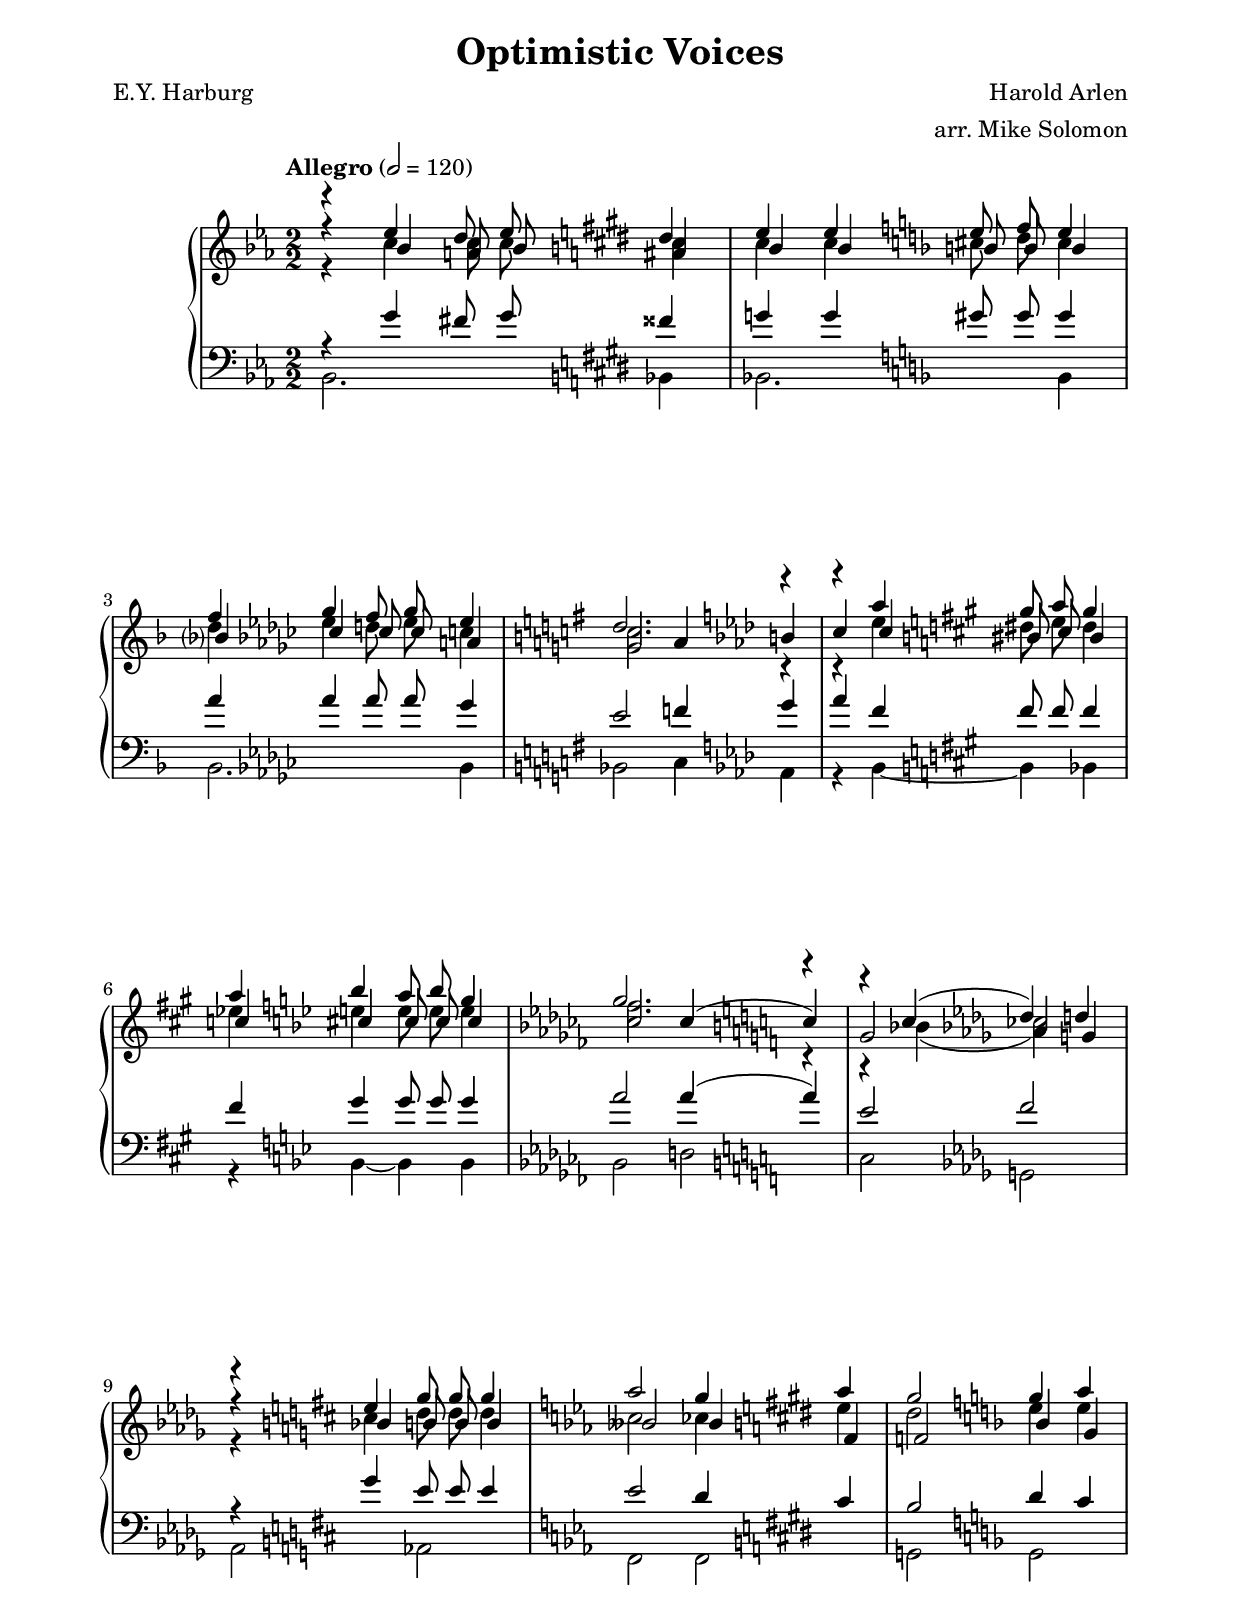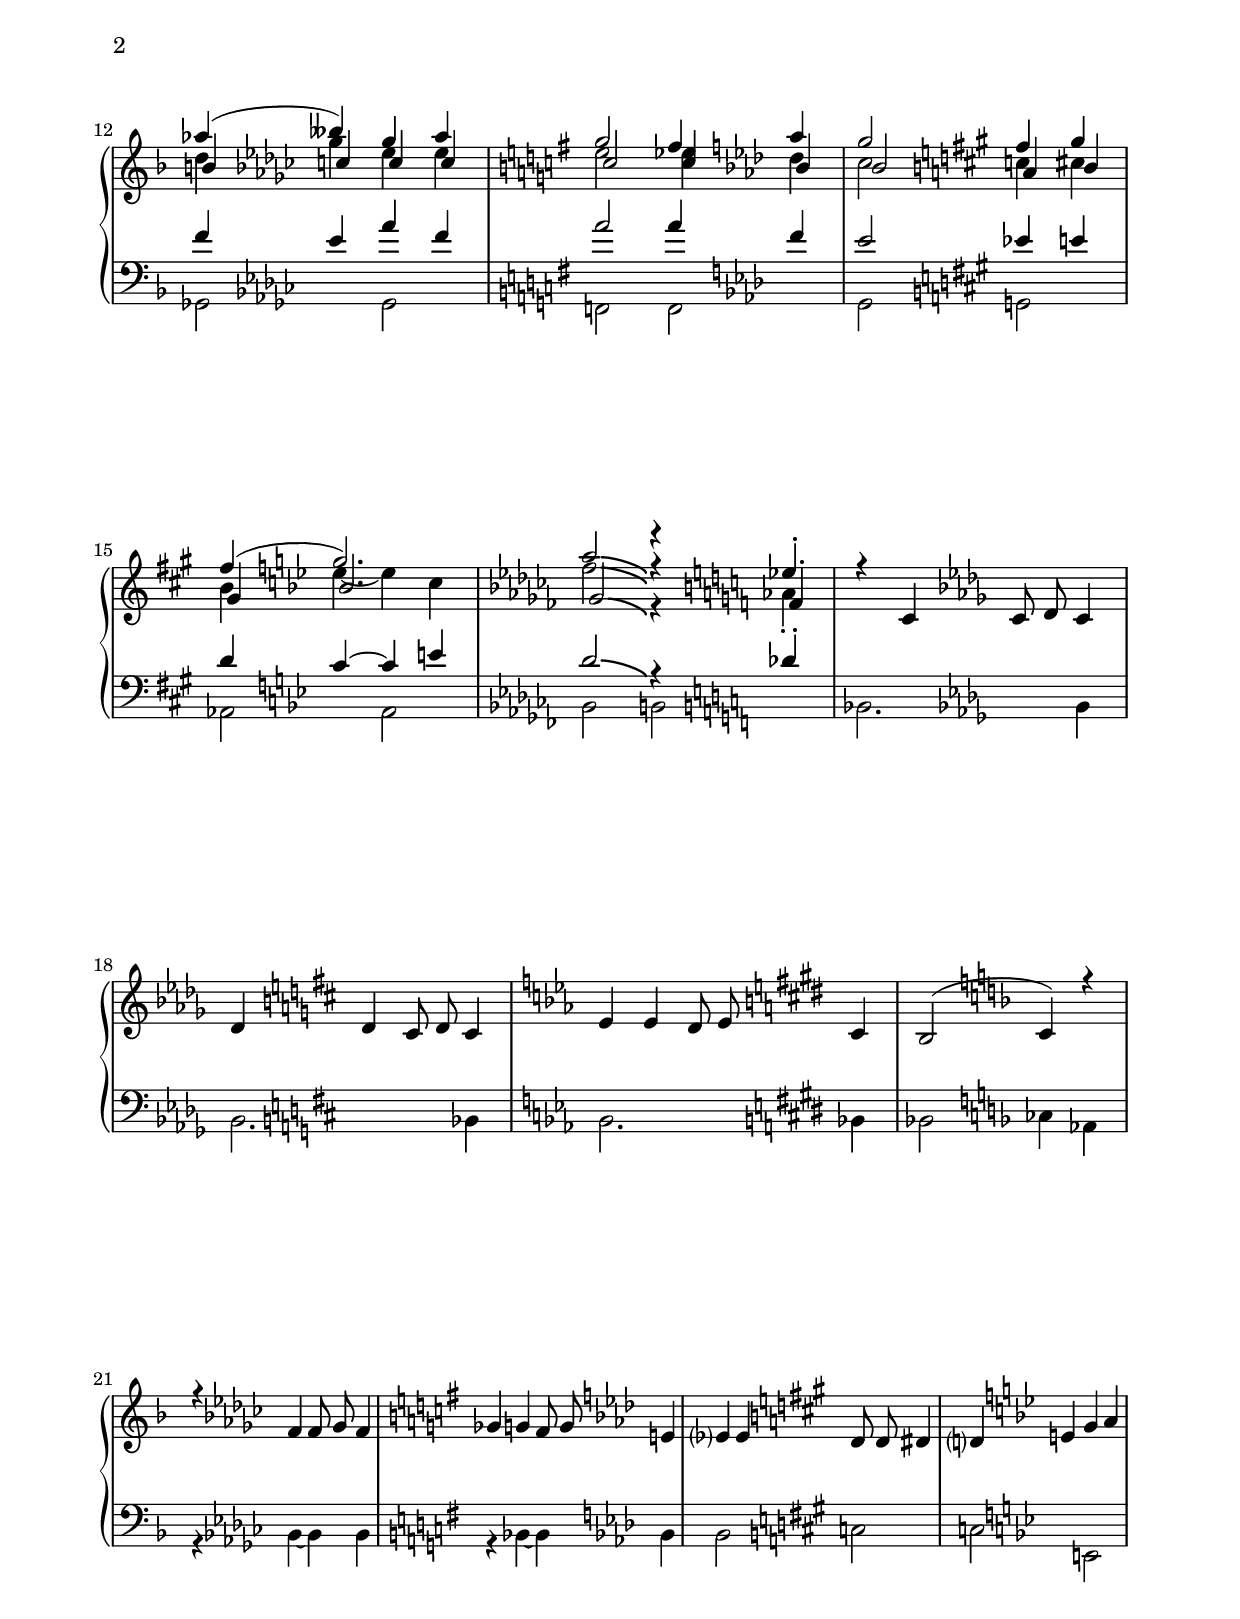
\version "2.17.0"
\include "defs-devel.ly"
\paper {
  footnote-separator-markup = \markup { \column { " "\override #`(span-factor . 1/5) { \draw-hline } }}
  footnote-padding = 5\mm
  top-system-spacing = #'((basic-distance . 1) (minimum-distance . 0) (padding . 1) (stretchability . 40))
  bottom-system-spacing = #'((basic-distance . 1) (minimum-distance . 0) (padding . 1) (stretchability . 50))
  ragged-right = ##f
  left-margin = 0.75\in
  right-margin = 0.75\in
  top-margin = 0.5\in
  bottom-margin = 0.6\in
  ragged-last-bottom = ##f
  %max-systems-per-page = #2
}

#(ly:set-option 'point-and-click #f)

MyRed = \Red
MyBlack = \Black
myred = \once \override NoteHead.color = #red
myblack = \revert NoteHead.color
%MyRed = \revert NoteHead.color
%MyBlack = \revert NoteHead.color
%myred = \revert NoteHead.color
%myblack = \revert NoteHead.color

agogic = #(make-articulation "downbow")

\header {
  title = "Optimistic Voices"
  %subtitle = \markup { for Ahti Sonninen }
  composer = "Harold Arlen"
  poet = "E.Y. Harburg"
  arranger = "arr. Mike Solomon"
}

nothing = {}

marks = {
  \time 2/2
  \tempo "Allegro" 2=120
  \key ees \major
  s2.
  \key e \major
  s2.
  \key f \major
  s2.
  \key ges \major
  s2.
  \key g \major
  s2.
  \key aes \major
  s2.
  \key a \major
  s2.
  \key bes \major
  s2.
  \key ces \major
  s2.
  \key c \major
  s2.
  \key des \major
  s2.
  \key d \major
  s2.
  \key ees \major
  s2.
  \key e \major
  s2.
  \key f \major
  s2.
  \key ges \major
  s2.
  \key g \major
  s2.
  \key aes \major
  s2.
  \key a \major
  s2.
  \key bes \major
  s2.
  \key ces \major
  s2.
  \key c \major
  s2.
  \key des \major
  s2.
  \key d \major
  s2.
  \key ees \major
  s2.
  \key e \major
  s2.
  \key f \major
  s2.
  \key ges \major
  s2.
  \key g \major
  s2.
  \key aes \major
  s2.
  \key a \major
  s2.
  \key bes \major
  s2.
}

prefatoryMatter = {
  #(set-accidental-style 'modern-cautionary)
}

soprano = \relative c'' { \autoBeamOff
  \prefatoryMatter
  %{ees%} r4 ees d8 ees %{e%} dis4 |
  e e %{f%} e8 f e4 |
  f %{ges%} ges f8 ges ees4 %{g%} |
  d2. %{aes%} r4 |
  %%%
  r4 aes' %{a%} gis8 a gis4 |
  a4 %{bes%} bes a8 bes g4 %{ces%} |
  ges2. %{c%} r4 |
  r4 c, %{des%} ( des ) d |  %% TT sub...
  %%%%
  r4 %{d%} e4 g8 g g4 %{ees%} |
  aes2 g4 %{e%} a |
  gis2 %{f%} g4 a |
  aes4 ( %{ges%} beses4 ) ges aes |
  %%%
  %{g%} g2 fis4 %{aes%} aes4 |
  g2 %{a%} fis4 gis |
  fis4 %{bes%} ( g2. ) |
  aes2-\bendAfter #-3 r4 ees4-. |
  %%%
  r4 c,4 %{des%} c8 des c4 |
  des4 %{d%} d cis8 d cis4 |
  %{ees%} ees4 ees d8 ees %{e%} cis4 |
  b2 ( %{f%} c4 ) r4 |
  r4 f %{ges%} f8 ges f4 |
  ges4 %{g%} g fis8 g e4 |
  %{aes%} ees ees d8 d %{a%} dis4 |
  d4 e %{bes%} g a 
  
}

sopranoWords = \lyricmode {
}

mezzo = \relative c'' { \autoBeamOff
  \prefatoryMatter
  r4 c c8 c cis4 |
  cis cis cis8 d cis4 |
  d ees d8 ees c4 |
  c2. r4 |
  r ees dis8 e8 dis4 |
  ees e e8 e e4 |
  fes2. r4 |
  r4 bes, ( ces2 ) |
  r4 cis4 d8 d d4 |
  c2 ces4 e |
  dis2 e4 e |
  d ges ees ees |
  e2 ees4 des |
  c2 c4 cis |
  b4 ees4 ~ ees c |
  fes2-\bendAfter #-3 r4 aes,-. |
}

mezzoWords = \lyricmode {
}

alto = \relative c'' { \autoBeamOff
  \prefatoryMatter
  r4 bes a8 bes ais4 |
  b4 b b8 b b4 |
  bes ces ces8 ces a4 |
  g2 a4 b |
  c4 c4 bis8 cis8 bis4 |
  c cis cis8 cis cis4 |
  ces2 ces4 ( c ) |
  g2 aes4 g |
  r4 bes b8 b b4 |
  beses2 beses4 fis |
  f2 bes4 g |
  b4 c c c |
  c2 c4 bes |
  bes2 a4 b4 |
  gis bes2. |
  ges2-\bendAfter #-3 r4 f-. |
}

altoWords = \lyricmode {
}
%e b' d g
tenor = \relative c'' {
  \autoBeamOff
  \prefatoryMatter
  \clef "treble_8"
  r4 g fis8 g fisis4 |
  g g gis8 gis gis4 |
  a aes4 aes8 aes ges4 |
  e2 f4 g |
  aes4 f fis8 fis fis4 |
  fis g g8 g g4 |
  aes2 aes4 ( a ) |
  e2 f2 | 
  r4 g e8 e e4 |
  ees2 d4 cis |
  b2 d4 c |
  f4 ees aes f |
  a2 a4 f |
  ees2 ees4 e4 |
  d4 c ~ c4 e |
  des2-\bendAfter #-3 r4 des-. | % jajaja TT Sub h4x0r
}

tenorWords = \lyricmode {
}

bass = \relative c {
  \autoBeamOff
  \prefatoryMatter
  \clef bass
  bes2. bes4 |
  bes2. bes4 |
  bes2. bes4 |
  bes2 c4 aes |
  r4 bes ~ bes bes |
  r4 bes ~ bes bes |
  bes2 d |
  c g |
  aes2 aes
  f f |
  g2 g |
  ges ges |
  f f |
  g g |
  aes a |
  bes b |
  bes2. bes4 |
  bes2. bes4 |
  bes2. bes4 |
  bes2 ces4 aes |
  r4 bes ~ bes bes |
  r4 bes ~ bes bes |  
  bes2 c |
  c e, |
}

bassWords = \lyricmode {
}
%{
%%% SCORE
#(set-global-staff-size 16)

\score {
  \new ChoirStaff <<
    \new Staff \with { instrumentName = #"Marie" %shortInstrumentName = #"M."
} <<
      \new Voice = "soprano" { << { \numericTimeSignature
        \soprano
      } {
        \marks
      } {
        \nothing
      }>> }
      \new Lyrics \lyricsto "soprano" {
        \sopranoWords
      }
    >>
    \new Staff \with { instrumentName = #"Elsa" %shortInstrumentName = #"E."
} <<
      \new Voice = "mezzo" { << { \numericTimeSignature
        \mezzo
      } {
        \marks
      } >> }
      \new Lyrics \lyricsto "mezzo" {
        \mezzoWords
      }
    >>
    \new Staff \with { instrumentName = #"Mike" %shortInstrumentName = #"Mk."
} <<
      \new Voice = "alto" { << { \numericTimeSignature
        \alto
      } {
        \marks
      } >> }
      \new Lyrics \lyricsto "alto" {
        \altoWords
      }
    >>
    \new Staff \with { instrumentName = #"Ryan" %shortInstrumentName = #"R."
} <<
      \new Voice = "tenor" { << { \numericTimeSignature
        \tenor
      } {
        \marks
      } >> }
      \new Lyrics \lyricsto "tenor" {
        \tenorWords
      }
    >>
    \new Staff \with { instrumentName = #"Eudes" %shortInstrumentName = #"P." %\markup { \concat { E \super u . } }
} <<
      \new Voice = "bass" { << { \numericTimeSignature
        \bass
      } {
        \marks
      } >> }
      \new Lyrics \lyricsto "bass" {
        \bassWords
      }
    >>
  >>
  \layout {
    \context {
      \Voice
      \override TextScript #'layer = #6
      \override NoteHead #'layer = #7
      \override Glissando #'breakable = ##t
      \override TupletNumber #'breakable = ##t
      \override TupletBracket #'breakable = ##t
      \override DynamicLineSpanner #'direction = #UP
      %\override Slur #'direction = #UP
      \remove "Forbid_line_break_engraver"
    }
    \context {
      \Staff
      %\consists "Metronome_mark_engraver"
      \override TimeSignature #'style = #'numbered
      \override StaffSymbol #'layer = #4
      \override TimeSignature #'layer = #3
      \override TimeSignature #'whiteout = ##t
    }
    \context {
      \Lyrics
      %\override LyricText #'whiteout = ##t
      \override LyricText #'layer = #6
    }
    \context {
      \Score
      %\remove "Metronome_mark_engraver"
      \override NonMusicalPaperColumn #'allow-loose-spacing = ##f
    }
  }
}

%}
%%% piano redux
#(set-global-staff-size 20)

\score {
  \new PianoStaff <<
    \new Staff <<
      \new Voice = "1" { \voiceOne << \soprano \marks >> }
      \new Voice = "2" { \voiceTwo \mezzo }
      \new Voice = "3" { \voiceThree \alto }
    >>
    \new Staff <<
      \new Voice = "4" { \voiceOne << \tenor \marks >> }
      \new Voice = "5" { \voiceTwo \bass }
    >>
  >>
  \layout {
    \context {
      \Voice
      \override TextScript #'layer = #6
      \override NoteHead #'layer = #7
      \override Glissando #'breakable = ##t
      \override TupletNumber #'breakable = ##t
      \override TupletBracket #'breakable = ##t
      \remove "Forbid_line_break_engraver"
    }
    \context {
      \Staff
      %\consists "Metronome_mark_engraver"
      \override TimeSignature #'style = #'numbered
      \override StaffSymbol #'layer = #4
      \override TimeSignature #'layer = #3
      \override TimeSignature #'whiteout = ##t
    }
    \context {
      \Lyrics
      %\override LyricText #'whiteout = ##t
      \override LyricText #'layer = #6
    }
    \context {
      \Score
      %\remove "Metronome_mark_engraver"
      \override NonMusicalPaperColumn #'allow-loose-spacing = ##f
    }
  }
}
%%% MIDI

\score {
  \new ChoirStaff <<
    \new Staff \with { instrumentName = #"Marie" %shortInstrumentName = #"M."
} <<
      \new Voice = "soprano" { << { \numericTimeSignature
        \soprano
      } {
        \marks
      } >> }
      \new Lyrics \lyricsto "soprano" {
        \sopranoWords
      }
    >>
    \new Staff \with { instrumentName = #"Elsa" %shortInstrumentName = #"E."
} <<
      \new Voice = "mezzo" { \numericTimeSignature
        \mezzo
      }
      \new Lyrics \lyricsto "mezzo" {
        \mezzoWords
      }
    >>
    \new Staff \with { instrumentName = #"Mike" %shortInstrumentName = #"Mk."
} <<
      \new Voice = "alto" { \numericTimeSignature
        \alto
      }
      \new Lyrics \lyricsto "alto" {
        \altoWords
      }
    >>
    \new Staff \with { instrumentName = #"Ryan" %shortInstrumentName = #"R."
} <<
      \new Voice = "tenor" { \numericTimeSignature
        \tenor
      }
      \new Lyrics \lyricsto "tenor" {
        \tenorWords
      }
    >>
    \new Staff \with { instrumentName = #"Eudes" %shortInstrumentName = #"P." %\markup { \concat { E \super u . } }
} <<
      \new Voice = "bass" { \numericTimeSignature
        \bass
      }
      \new Lyrics \lyricsto "bass" {
        \bassWords
      }
    >>
  >>
  \midi {}
}
